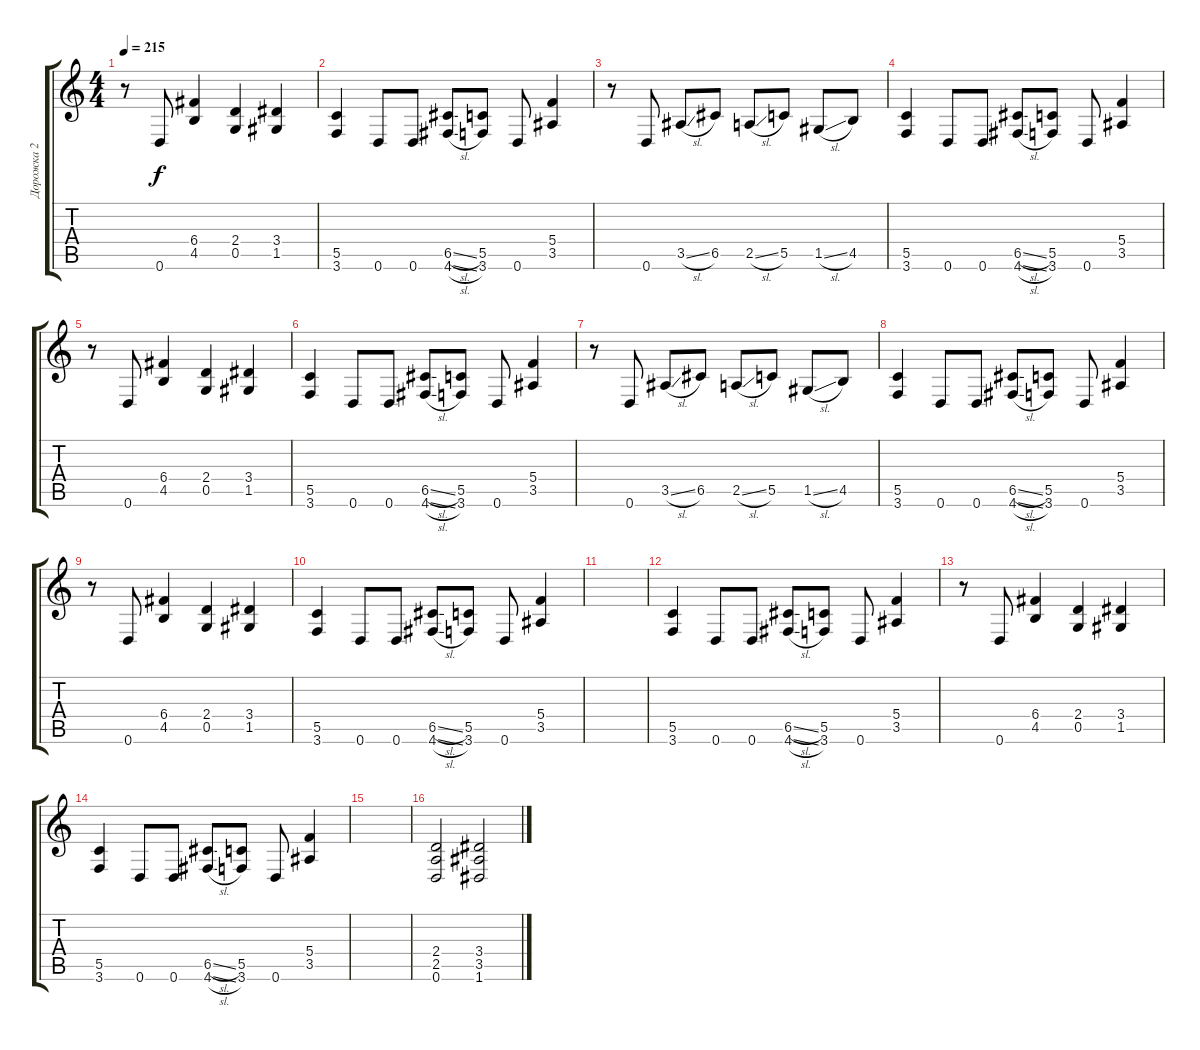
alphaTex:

\track ("Дорожка 2" "Дорожка 2") {instrument overdrivenguitar}
\staff {score tabs}
\tuning (D4 A3 F3 C3 G2 D2) {hide}
\ts (4 4)
\tempo 215
\clef g2
\ks c
r.8{dy f} 0.6.8 (6.4 4.5).4 (2.4 0.5).4 (3.4 1.5).4 |
(5.5 3.6).4 0.6.8 0.6.8 (6.5{sl} 4.6{sl}).8 (5.5 3.6).8 0.6.8 (5.4 3.5).4 |
r.8 0.6.8 3.5{sl}.8 6.5.8 2.5{sl}.8 5.5.8 1.5{sl}.8 4.5.8 |
(5.5 3.6).4 0.6.8 0.6.8 (6.5{sl} 4.6{sl}).8 (5.5 3.6).8 0.6.8 (5.4 3.5).4 |
r.8 0.6.8 (6.4 4.5).4 (2.4 0.5).4 (3.4 1.5).4 |
(5.5 3.6).4 0.6.8 0.6.8 (6.5{sl} 4.6{sl}).8 (5.5 3.6).8 0.6.8 (5.4 3.5).4 |
r.8 0.6.8 3.5{sl}.8 6.5.8 2.5{sl}.8 5.5.8 1.5{sl}.8 4.5.8 |
(5.5 3.6).4 0.6.8 0.6.8 (6.5{sl} 4.6{sl}).8 (5.5 3.6).8 0.6.8 (5.4 3.5).4 |
r.8 0.6.8 (6.4 4.5).4 (2.4 0.5).4 (3.4 1.5).4 |
(5.5 3.6).4 0.6.8 0.6.8 (6.5{sl} 4.6{sl}).8 (5.5 3.6).8 0.6.8 (5.4 3.5).4 |
|
(5.5 3.6).4 0.6.8 0.6.8 (6.5{sl} 4.6{sl}).8 (5.5 3.6).8 0.6.8 (5.4 3.5).4 |
r.8 0.6.8 (6.4 4.5).4 (2.4 0.5).4 (3.4 1.5).4 |
(5.5 3.6).4 0.6.8 0.6.8 (6.5{sl} 4.6{sl}).8 (5.5 3.6).8 0.6.8 (5.4 3.5).4 |
|
(2.4 2.5 0.6).2 (3.4 3.5 1.6).2
